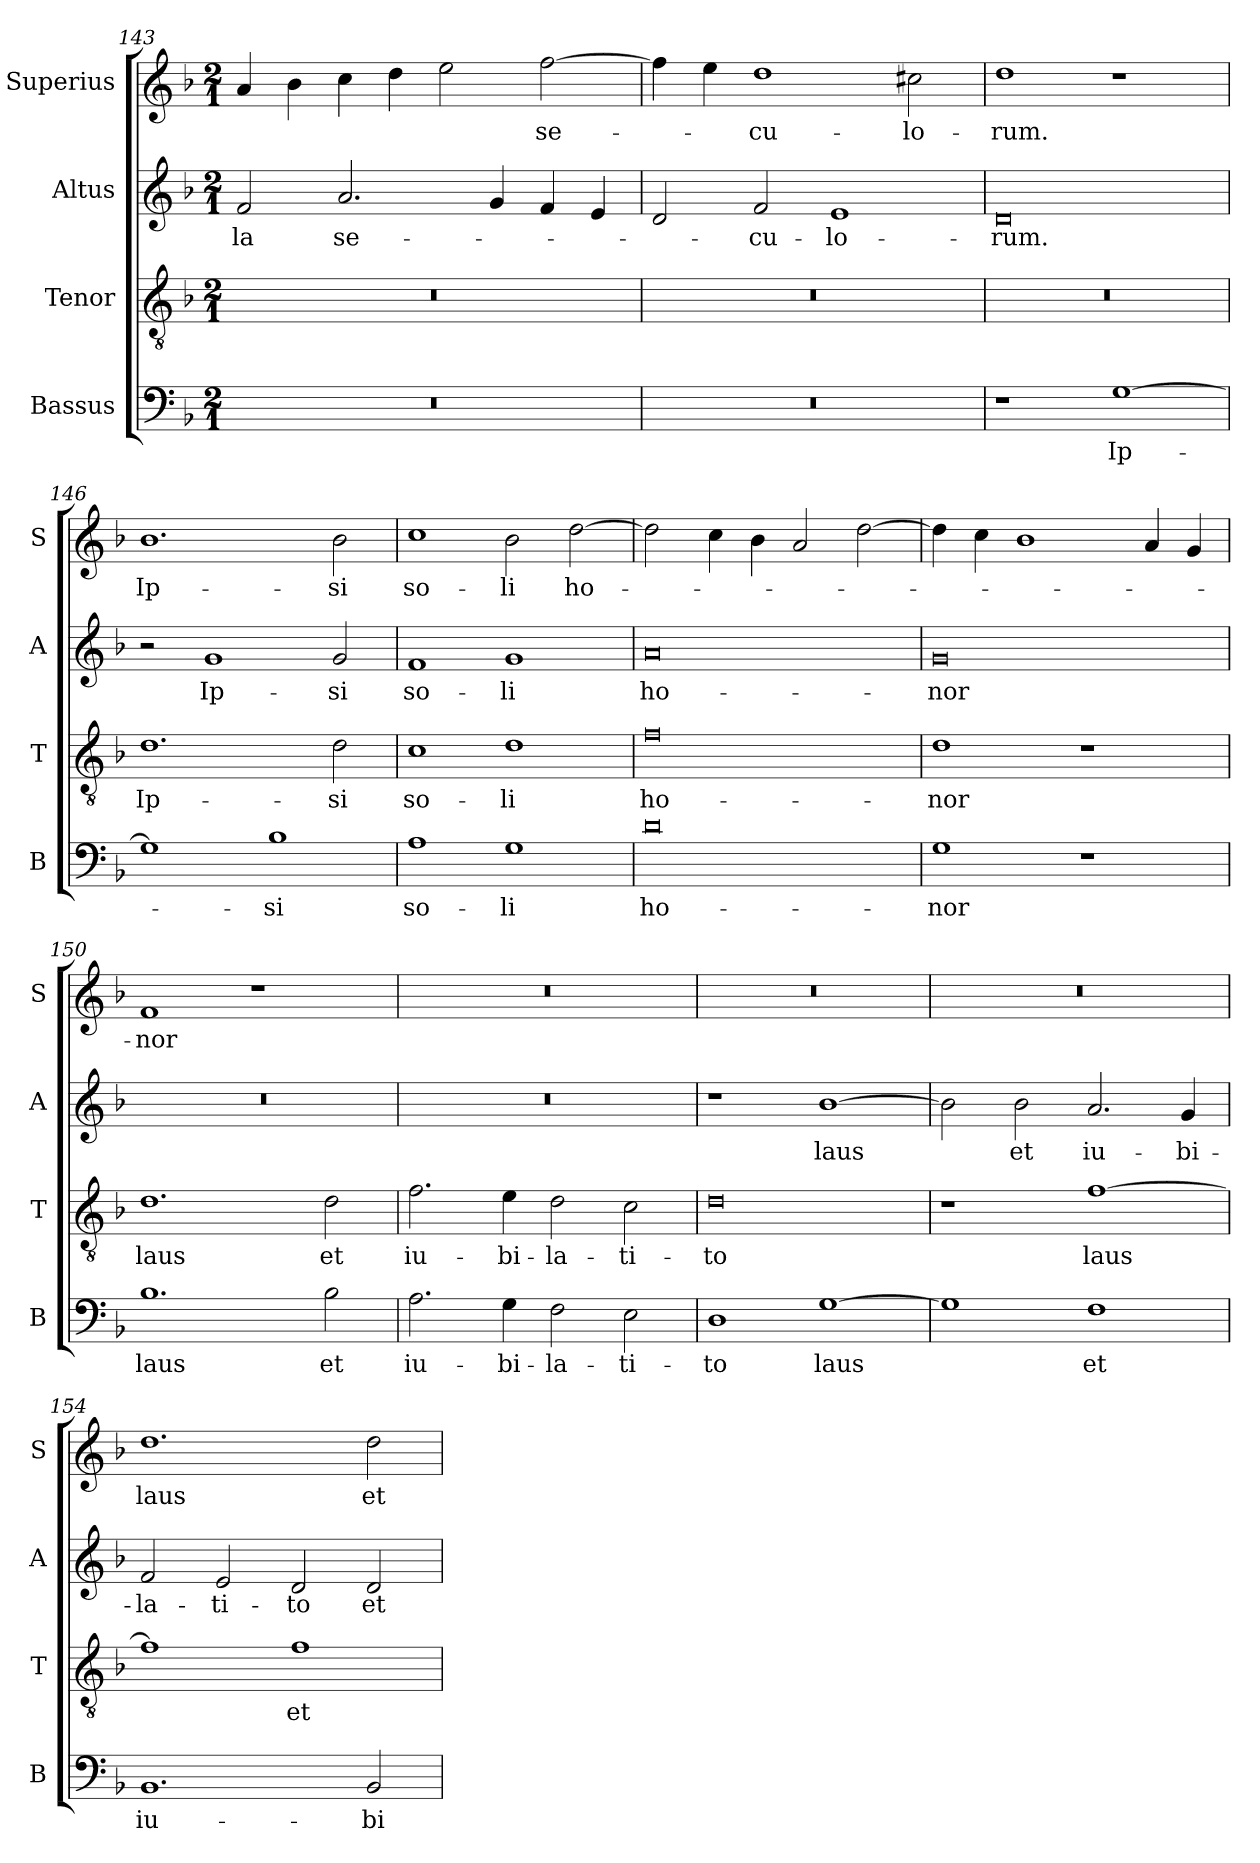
**kern	**text	**kern	**text	**kern	**text	**kern	**text
*part4	*part4	*part3	*part3	*part2	*part2	*part1	*part1
*staff4	*staff4	*staff3	*staff3	*staff2	*staff2	*staff1	*staff1
*I"Bassus	*	*I"Tenor	*	*I"Altus	*	*I"Superius	*
*I'B	*	*I'T	*	*I'A	*	*I'S	*
*clefF4	*	*clefGv2	*	*clefG2	*	*clefG2	*
*k[b-]	*	*k[b-]	*	*k[b-]	*	*k[b-]	*
*F:	*	*F:	*	*F:	*	*F:	*
*M2/1	*	*M2/1	*	*M2/1	*	*M2/1	*
=143	=143	=143	=143	=143	=143	=143	=143
0r	.	0r	.	2f	-la	4a	.
.	.	.	.	.	.	4b-	.
.	.	.	.	2.a	se-	4cc	.
.	.	.	.	.	.	4dd	.
.	.	.	.	.	.	2ee	.
.	.	.	.	4g	.	.	.
.	.	.	.	4f	.	[2ff	se-
.	.	.	.	4e	.	.	.
=144	=144	=144	=144	=144	=144	=144	=144
0r	.	0r	.	2d	.	4ff]	.
.	.	.	.	.	.	4ee	.
.	.	.	.	2f	-cu-	1dd	-cu-
.	.	.	.	1e	-lo-	.	.
.	.	.	.	.	.	2cc#X	-lo-
=145	=145	=145	=145	=145	=145	=145	=145
1r	.	0r	.	0d	-rum.	1dd	rum.
[1G	Ip-	.	.	.	.	1r	.
=146	=146	=146	=146	=146	=146	=146	=146
1G]	.	1.d	Ip-	2r	.	1.b-	Ip-
.	.	.	.	1g	Ip-	.	.
1B-	-si	.	.	.	.	.	.
.	.	2d	-si	2g	-si	2b-	-si
=147	=147	=147	=147	=147	=147	=147	=147
1A	so-	1c	so-	1f	so-	1cc	so-
1G	-li	1d	-li	1g	-li	2b-	-li
.	.	.	.	.	.	[2dd	ho-
=148	=148	=148	=148	=148	=148	=148	=148
0d	ho-	0f	ho-	0a	ho-	2dd]	.
.	.	.	.	.	.	4cc	.
.	.	.	.	.	.	4b-	.
.	.	.	.	.	.	2a	.
.	.	.	.	.	.	[2dd	.
=149	=149	=149	=149	=149	=149	=149	=149
1G	-nor	1d	-nor	0g	-nor	4dd]	.
.	.	.	.	.	.	4cc	.
.	.	.	.	.	.	1b-	.
1r	.	1r	.	.	.	.	.
.	.	.	.	.	.	4a	.
.	.	.	.	.	.	4g	.
=150	=150	=150	=150	=150	=150	=150	=150
1.B-	laus	1.d	laus	0r	.	1f	-nor
.	.	.	.	.	.	1r	.
2B-	et	2d	et	.	.	.	.
=151	=151	=151	=151	=151	=151	=151	=151
2.A	iu-	2.f	iu-	0r	.	0r	.
4G	-bi-	4e	-bi-	.	.	.	.
2F	-la-	2d	-la-	.	.	.	.
2E	-ti-	2c	-ti-	.	.	.	.
=152	=152	=152	=152	=152	=152	=152	=152
1D	-to	0d	-to	1r	.	0r	.
[1G	laus	.	.	[1b-	laus	.	.
=153	=153	=153	=153	=153	=153	=153	=153
1G]	.	1r	.	2b-]	.	0r	.
.	.	.	.	2b-	et	.	.
1F	et	[1f	laus	2.a	iu-	.	.
.	.	.	.	4g	-bi-	.	.
=154	=154	=154	=154	=154	=154	=154	=154
1.BB-	iu-	1f]	.	2f	-la-	1.dd	laus
.	.	.	.	2e	-ti-	.	.
.	.	1f	et	2d	-to	.	.
2BB-	-bi-	.	.	2d	et	2dd	et
=	=	=	=	=	=	=	=
*-	*-	*-	*-	*-	*-	*-	*-
